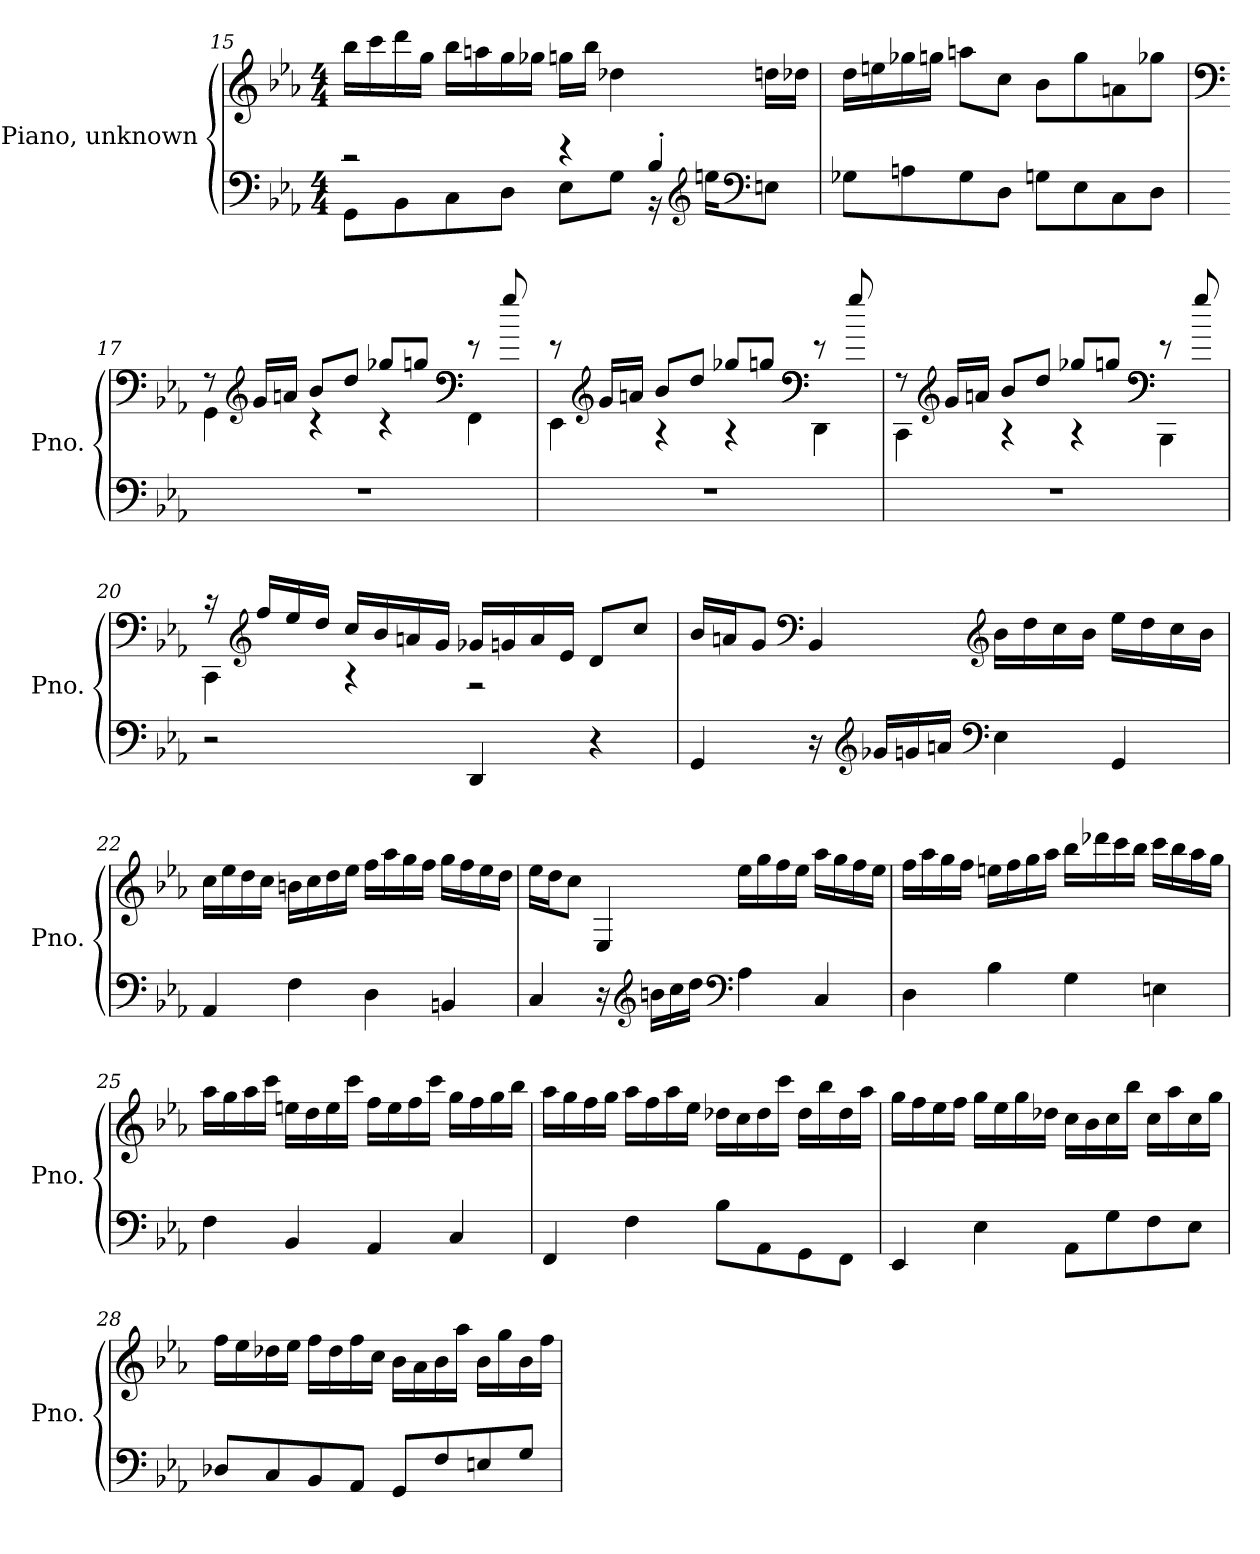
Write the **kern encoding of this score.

**kern	**kern
*part1	*part1
*staff2	*staff1
*I"Piano, unknown	*
*I'Pno.	*
!!LO:LB:g=z
*clefF4	*clefG2
*k[b-e-a-]	*k[b-e-a-]
*M4/4	*M4/4
=15	=15
*^	*
2r	8GG\L	16bb-\LL
.	.	16ccc\
.	8BB-\	16ddd\
.	.	16gg\JJ
.	8C\	16bb-\LL
.	.	16aan\
.	8D\J	16gg\
.	.	16gg-X\JJ
4r	8E-\L	16ggn\LL
.	.	16bb-\JJ
.	8G\J	4dd-X\
4B-'/	16r	.
*clefG2	*	*
.	16een\KL	.
*clefF4	*	*
.	8En\J	16ddn\LL
.	.	16dd-X\JJ
*v	*v	*
=16	=16
8G-X\L	16dd\LL
.	16een\
8An\	16gg-X\
.	16ggn\JJ
8G-\	8aan\L
8D\J	8cc\J
8Gn\L	8b-\L
8E-\	8gg\
8C\	8an\
8D\J	8gg-X\J
!!LO:LB:g=z
=17	=17
*	*clefF4
*	*^
1r	8r	4GG\
*	*clefG2	*
.	16g/LL	.
.	16an/JJ	.
.	8b-/L	4r
.	8dd/J	.
.	8gg-X/L	4r
.	8ggn/J	.
*	*clefF4	*
.	8r	4FF\
.	8gg/	.
=18	=18	=18
1r	8r	4EE-\
*	*clefG2	*
.	16g/LL	.
.	16an/JJ	.
.	8b-/L	4r
.	8dd/J	.
.	8gg-X/L	4r
.	8ggn/J	.
*	*clefF4	*
.	8r	4DD\
.	8gg/	.
!!LO:LB:g=z	!!
=19	=19	=19
1r	8r	4CC\
*	*clefG2	*
.	16g/LL	.
.	16an/JJ	.
.	8b-/L	4r
.	8dd/J	.
.	8gg-X/L	4r
.	8ggn/J	.
*	*clefF4	*
.	8r	4BBB-\
.	8gg/	.
=20	=20	=20
2r	16r	4CC\
*	*clefG2	*
.	16ff/LL	.
.	16ee-/	.
.	16dd/JJ	.
.	16cc/LL	4r
.	16b-/	.
.	16an/	.
.	16g/JJ	.
4DD/	16g-X/LL	2r
.	16gn/	.
.	16a/	.
.	16e-/JJ	.
4r	8d/L	.
.	8cc/J	.
*	*v	*v
!!LO:LB:g=z
=21	=21
4GG/	16b-/LL
.	16an/J
.	8g/J
*	*clefF4
16r	4BB-/
*clefG2	*
16g-X/LL	.
16gn/	.
16an/JJ	.
*clefF4	*clefG2
4E-\	16b-\LL
.	16dd\
.	16cc\
.	16b-\JJ
4GG/	16ee-\LL
.	16dd\
.	16cc\
.	16b-\JJ
=22	=22
4AA-/	16cc\LL
.	16ee-\
.	16dd\
.	16cc\JJ
4F\	16bn\LL
.	16cc\
.	16dd\
.	16ee-\JJ
4D\	16ff\LL
.	16aa-\
.	16gg\
.	16ff\JJ
4BBn/	16gg\LL
.	16ff\
.	16ee-\
.	16dd\JJ
!!LO:LB:g=z
=23	=23
4C/	16ee-\LL
.	16dd\J
.	8cc\J
16r	4E-/
*clefG2	*
16bn\LL	.
16cc\	.
16dd\JJ	.
*clefF4	*
4A-\	16ee-\LL
.	16gg\
.	16ff\
.	16ee-\JJ
4C/	16aa-\LL
.	16gg\
.	16ff\
.	16ee-\JJ
=24	=24
4D\	16ff\LL
.	16aa-\
.	16gg\
.	16ff\JJ
4B-\	16een\LL
.	16ff\
.	16gg\
.	16aa-\JJ
4G\	16bb-\LL
.	16ddd-X\
.	16ccc\
.	16bb-\JJ
4En\	16ccc\LL
.	16bb-\
.	16aa-\
.	16gg\JJ
!!LO:PB:g=z
=25	=25
4F\	16aa-\LL
.	16gg\
.	16aa-\
.	16ccc\JJ
4BB-/	16een\LL
.	16dd\
.	16ee\
.	16ccc\JJ
4AA-/	16ff\LL
.	16ee\
.	16ff\
.	16ccc\JJ
4C/	16gg\LL
.	16ff\
.	16gg\
.	16bb-\JJ
=26	=26
4FF/	16aa-\LL
.	16gg\
.	16ff\
.	16gg\JJ
4F\	16aa-\LL
.	16ff\
.	16aa-\
.	16ee-\JJ
8B-\L	16dd-X\LL
.	16cc\
8AA-\	16dd-\
.	16ccc\JJ
8GG\	16dd-\LL
.	16bb-\
8FF\J	16dd-\
.	16aa-\JJ
!!LO:LB:g=z
=27	=27
4EE-/	16gg\LL
.	16ff\
.	16ee-\
.	16ff\JJ
4E-\	16gg\LL
.	16ee-\
.	16gg\
.	16dd-X\JJ
8AA-\L	16cc\LL
.	16b-\
8G\	16cc\
.	16bb-\JJ
8F\	16cc\LL
.	16aa-\
8E-\J	16cc\
.	16gg\JJ
=28	=28
8D-X/L	16ff\LL
.	16ee-\
8C/	16dd-X\
.	16ee-\JJ
8BB-/	16ff\LL
.	16dd-\
8AA-/J	16ff\
.	16cc\JJ
8GG/L	16b-\LL
.	16a-\
8F/	16b-\
.	16aa-\JJ
8En/	16b-\LL
.	16gg\
8G/J	16b-\
.	16ff\JJ
=	=
*-	*-
